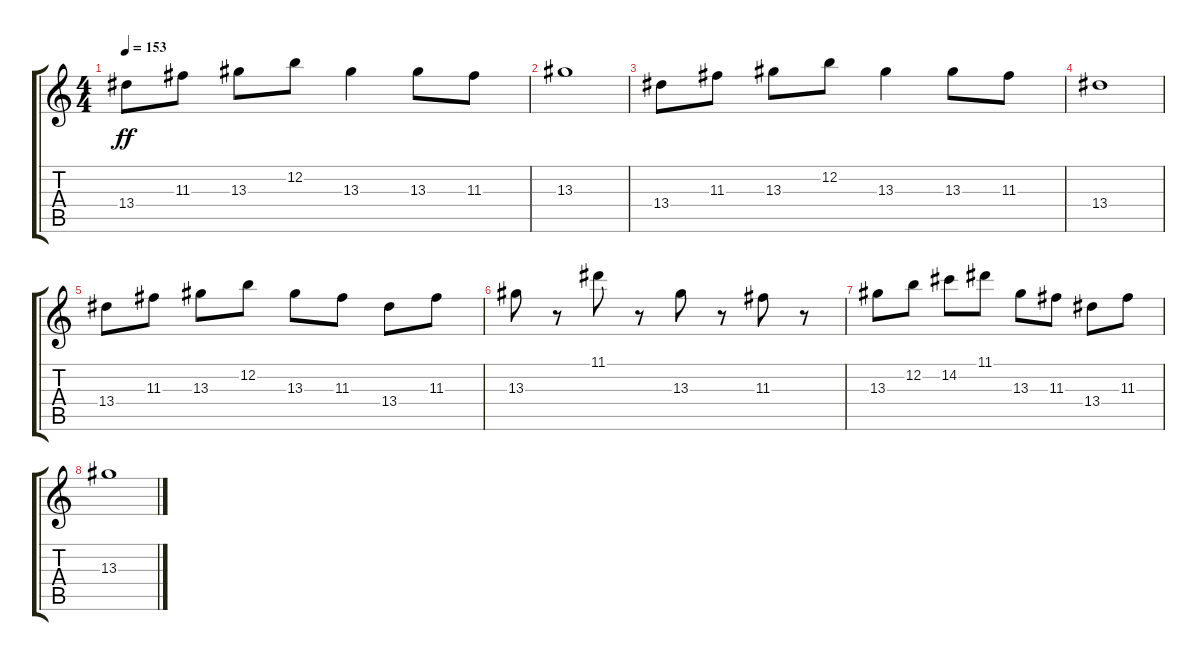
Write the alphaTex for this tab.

\track "" {instrument distortionguitar}
\staff {score tabs}
\tuning (E4 B3 G3 D3 A2 E2) {hide}
\ts (4 4)
\tempo 153
\clef g2
\ks c
13.4.8{dy ff} 11.3.8 13.3.8 12.2.8 13.3.4 13.3.8 11.3.8 |
13.3.1 |
13.4.8 11.3.8 13.3.8 12.2.8 13.3.4 13.3.8 11.3.8 |
13.4.1 |
13.4.8 11.3.8 13.3.8 12.2.8 13.3.8 11.3.8 13.4.8 11.3.8 |
13.3.8 r.8 11.1.8 r.8 13.3.8 r.8 11.3.8 r.8 |
13.3.8 12.2.8 14.2.8 11.1.8 13.3.8 11.3.8 13.4.8 11.3.8 |
13.3.1
